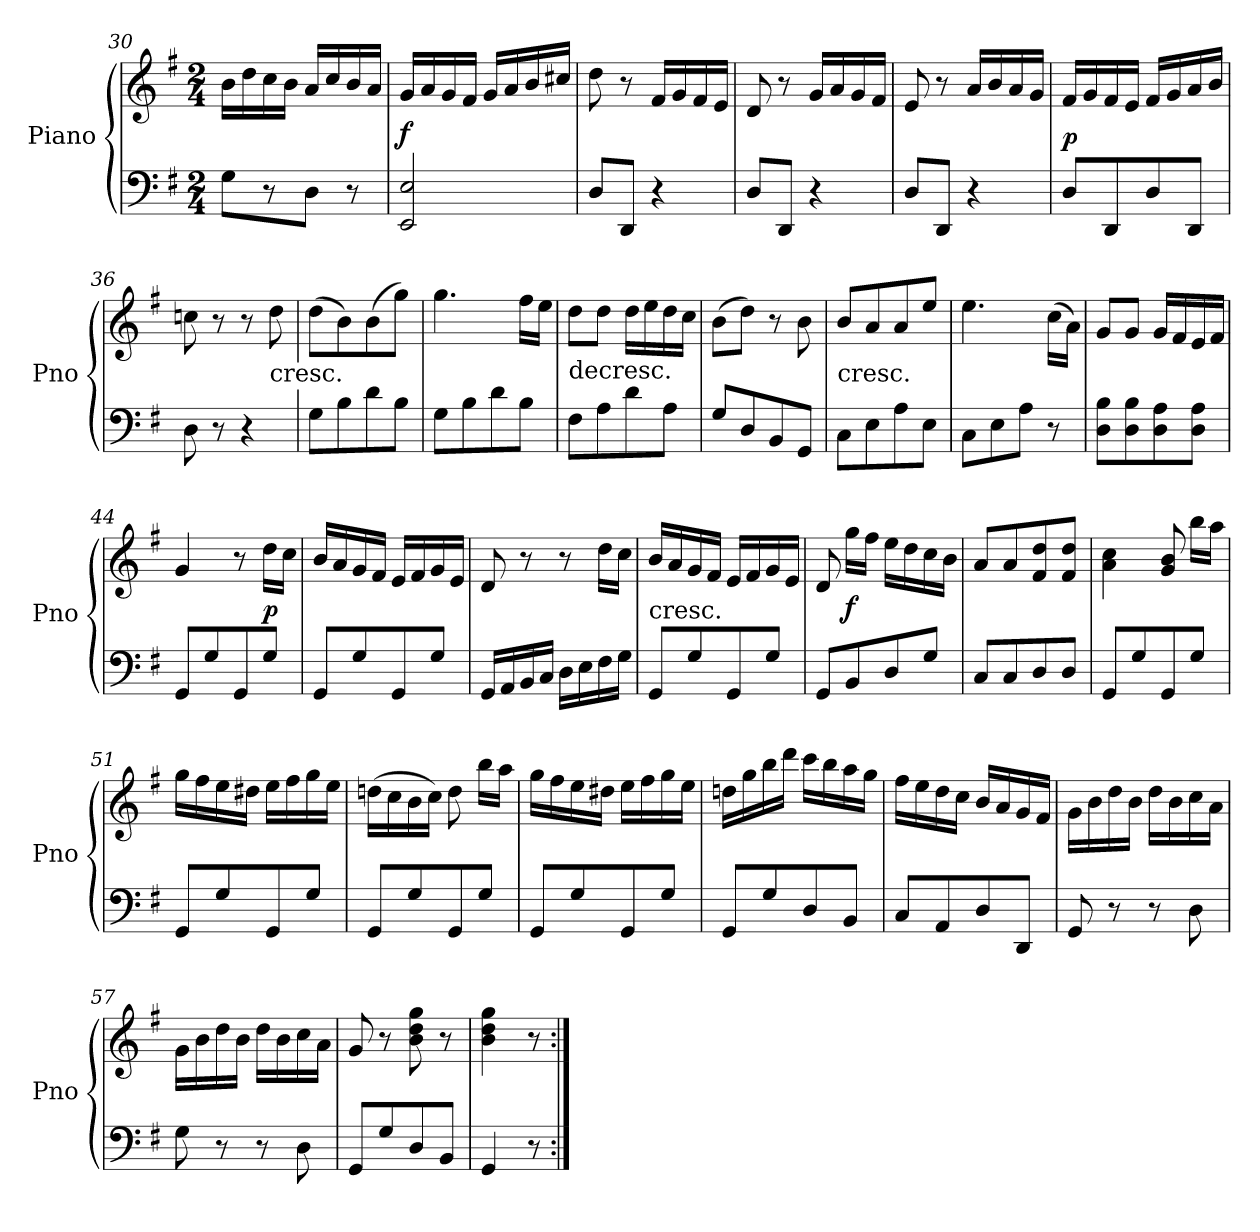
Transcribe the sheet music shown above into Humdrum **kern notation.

**kern	**kern	**dynam
*part1	*part1	*part1
*staff2	*staff1	*staff1/2
*I"Piano	*	*
*I'Pno	*	*
*clefF4	*clefG2	*
*k[f#]	*k[f#]	*
*G:	*G:	*
*M2/4	*M2/4	*
=30	=30	=30
8G\L	16b\LL	.
.	16dd\	.
8r	16cc\	.
.	16b\JJ	.
8D\J	16a/LL	.
.	16cc/	.
8r	16b/	.
.	16a/JJ	.
=31	=31	=31
2EE/ 2E/	16g/LL	f
.	16a/	.
.	16g/	.
.	16f#/JJ	.
.	16g/LL	.
.	16a/	.
.	16b/	.
.	16cc#X/JJ	.
=32	=32	=32
8D/L	8dd\	.
8DD/J	8r	.
4r	16f#/LL	.
.	16g/	.
.	16f#/	.
.	16e/JJ	.
=33	=33	=33
8D/L	8d/	.
8DD/J	8r	.
4r	16g/LL	.
.	16a/	.
.	16g/	.
.	16f#/JJ	.
=34	=34	=34
8D/L	8e/	.
8DD/J	8r	.
4r	16a/LL	.
.	16b/	.
.	16a/	.
.	16g/JJ	.
=35	=35	=35
8D/L	16f#/LL	p
.	16g/	.
8DD/	16f#/	.
.	16e/JJ	.
8D/	16f#/LL	.
.	16g/	.
8DD/J	16a/	.
.	16b/JJ	.
=36	=36	=36
8D\	8ccn\	.
8r	8r	.
4r	8r	.
!	!LO:TX:c:t=cresc.	!
.	8dd\	.
=37	=37	=37
8G\L	(8dd\L	.
8B\	8b\)	.
8d\	(8b\	.
8B\J	8gg\J)	.
=38	=38	=38
8G\L	4.gg\	.
8B\	.	.
8d\	.	.
8B\J	16ff#\LL	.
.	16ee\JJ	.
=39	=39	=39
!	!LO:TX:c:t=decresc.	!
8F#\L	8dd\L	.
8A\	8dd\J	.
8d\	16dd\LL	.
.	16ee\	.
8A\J	16dd\	.
.	16cc\JJ	.
=40	=40	=40
8G/L	(8b\L	.
8D/	8dd\J)	.
8BB/	8r	.
8GG/J	8b\	.
=41	=41	=41
!	!LO:TX:c:t=cresc.	!
8C\L	8b/L	.
8E\	8a/	.
8A\	8a/	.
8E\J	8ee/J	.
=42	=42	=42
8C\L	4.ee\	.
8E\	.	.
8A\J	.	.
8r	(16cc\LL	.
.	16a\JJ)	.
=43	=43	=43
8D\ 8B\L	8g/L	.
8D\ 8B\	8g/J	.
8D\ 8A\	16g/LL	.
.	16f#/	.
8D\ 8A\J	16e/	.
.	16f#/JJ	.
=44	=44	=44
8GG/L	4g/	.
8G/	.	.
8GG/	8r	.
8G/J	16dd\LL	p
.	16cc\JJ	.
=45	=45	=45
8GG/L	16b/LL	.
.	16a/	.
8G/	16g/	.
.	16f#/JJ	.
8GG/	16e/LL	.
.	16f#/	.
8G/J	16g/	.
.	16e/JJ	.
=46	=46	=46
16GG/LL	8d/	.
16AA/	.	.
16BB/	8r	.
16C/JJ	.	.
16D\LL	8r	.
16E\	.	.
16F#\	16dd\LL	.
16G\JJ	16cc\JJ	.
=47	=47	=47
!	!LO:TX:c:t=cresc.	!
8GG/L	16b/LL	.
.	16a/	.
8G/	16g/	.
.	16f#/JJ	.
8GG/	16e/LL	.
.	16f#/	.
8G/J	16g/	.
.	16e/JJ	.
=48	=48	=48
8GG/L	8d/	.
8BB/	16gg\LL	f
.	16ff#\JJ	.
8D/	16ee\LL	.
.	16dd\	.
8G/J	16cc\	.
.	16b\JJ	.
=49	=49	=49
8C/L	8a/L	.
8C/	8a/	.
8D/	8f#/ 8dd/	.
8D/J	8f#/ 8dd/J	.
=50	=50	=50
8GG/L	4a\ 4cc\	.
8G/	.	.
8GG/	8g/ 8b/	.
8G/J	16bb\LL	.
.	16aa\JJ	.
=51	=51	=51
8GG/L	16gg\LL	.
.	16ff#\	.
8G/	16ee\	.
.	16dd#X\JJ	.
8GG/	16ee\LL	.
.	16ff#\	.
8G/J	16gg\	.
.	16ee\JJ	.
=52	=52	=52
8GG/L	(16ddn\LL	.
.	16cc\	.
8G/	16b\	.
.	16cc\JJ)	.
8GG/	8dd\	.
8G/J	16bb\LL	.
.	16aa\JJ	.
=53	=53	=53
8GG/L	16gg\LL	.
.	16ff#\	.
8G/	16ee\	.
.	16dd#X\JJ	.
8GG/	16ee\LL	.
.	16ff#\	.
8G/J	16gg\	.
.	16ee\JJ	.
=54	=54	=54
8GG/L	16ddn\LL	.
.	16gg\	.
8G/	16bb\	.
.	16ddd\JJ	.
8D/	16ccc\LL	.
.	16bb\	.
8BB/J	16aa\	.
.	16gg\JJ	.
=55	=55	=55
8C/L	16ff#\LL	.
.	16ee\	.
8AA/	16dd\	.
.	16cc\JJ	.
8D/	16b/LL	.
.	16a/	.
8DD/J	16g/	.
.	16f#/JJ	.
=56	=56	=56
8GG/	16g\LL	.
.	16b\	.
8r	16dd\	.
.	16b\JJ	.
8r	16dd\LL	.
.	16b\	.
8D\	16cc\	.
.	16a\JJ	.
=57	=57	=57
8G\	16g\LL	.
.	16b\	.
8r	16dd\	.
.	16b\JJ	.
8r	16dd\LL	.
.	16b\	.
8D\	16cc\	.
.	16a\JJ	.
=58	=58	=58
8GG/L	8g/	.
8G/	8r	.
8D/	8b\ 8dd\ 8gg\	.
8BB/J	8r	.
=59	=59	=59
4GG/	4b\ 4dd\ 4gg\	.
8r	8r	.
=:|!	=:|!	=:|!
*-	*-	*-
